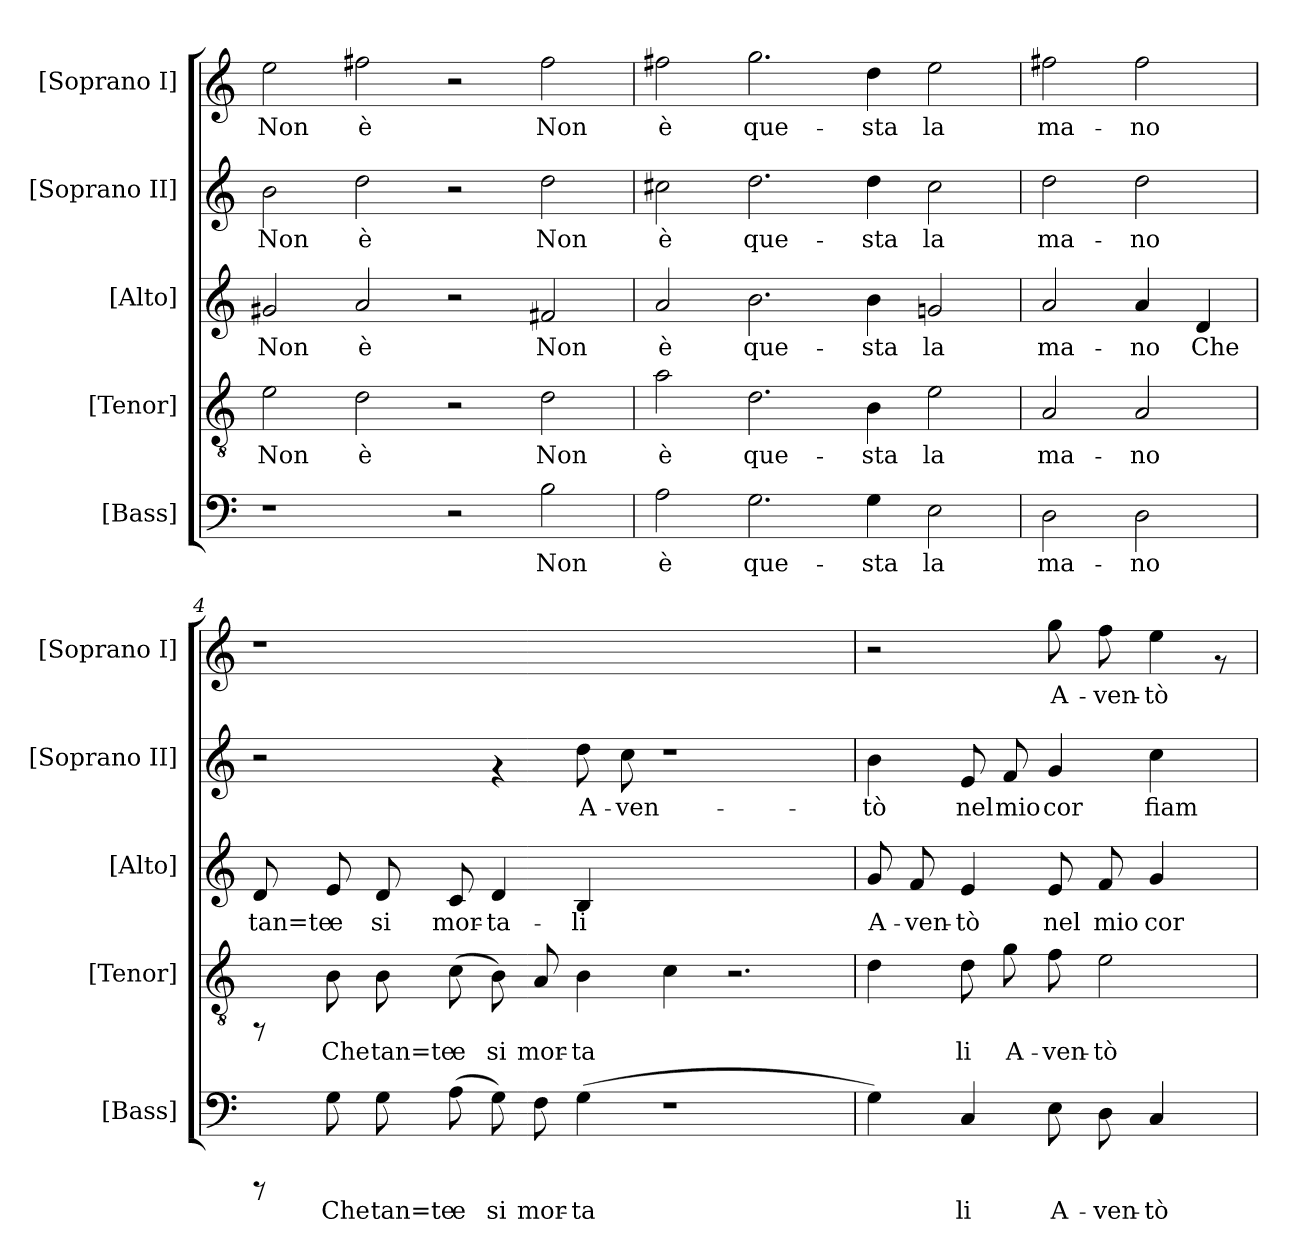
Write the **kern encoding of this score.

**kern	**text	**kern	**text	**kern	**text	**kern	**text	**kern	**text
*part5	*part5	*part4	*part4	*part3	*part3	*part2	*part2	*part1	*part1
*staff5	*staff5	*staff4	*staff4	*staff3	*staff3	*staff2	*staff2	*staff1	*staff1
*I"[Bass]	*	*I"[Tenor]	*	*I"[Alto]	*	*I"[Soprano II]	*	*I"[Soprano I]	*
*I'[Bass]	*	*I'[Tenor]	*	*I'[Alto]	*	*I'[Soprano II]	*	*I'[Soprano I]	*
!!LO:PB:g=z
*stria5	*	*stria5	*	*stria5	*	*stria5	*	*stria5	*
*clefF4	*	*clefGv2	*	*clefG2	*	*clefG2	*	*clefG2	*
*k[]	*	*k[]	*	*k[]	*	*k[]	*	*k[]	*
*C:	*	*C:	*	*C:	*	*C:	*	*C:	*
=1	=1	=1	=1	=1	=1	=1	=1	=1	=1
!	!	!	!LO:LY:b:cj	!	!LO:LY:b:cj	!	!LO:LY:b:cj	!	!LO:LY:b:cj
1r	.	2e\	Non	2g#X/	Non	2b\	Non	2ee\	Non
!	!	!	!LO:LY:b:cj	!	!LO:LY:b:cj	!	!LO:LY:b:cj	!	!LO:LY:b:cj
.	.	2d\	è	2a/	è	2dd\	è	2ff#X\	è
2r	.	2r	.	2r	.	2r	.	2r	.
!	!LO:LY:b:cj	!	!LO:LY:b:cj	!	!LO:LY:b:cj	!	!LO:LY:b:cj	!	!LO:LY:b:cj
2B\	Non	2d\	Non	2f#X/	Non	2dd\	Non	2ff#\	Non
=2	=2	=2	=2	=2	=2	=2	=2	=2	=2
!	!LO:LY:b:cj	!	!LO:LY:b:cj	!	!LO:LY:b:cj	!	!LO:LY:b:cj	!	!LO:LY:b:cj
2A\	è	2a\	è	2a/	è	2cc#X\	è	2ff#X\	è
!	!LO:LY:b:cj	!	!LO:LY:b:cj	!	!LO:LY:b:cj	!	!LO:LY:b:cj	!	!LO:LY:b:cj
2.G\	que-	2.d\	que-	2.b\	que-	2.dd\	que-	2.gg\	que-
!	!LO:LY:b:cj	!	!LO:LY:b:cj	!	!LO:LY:b:cj	!	!LO:LY:b:cj	!	!LO:LY:b:cj
4G\	-sta	4B\	-sta	4b\	-sta	4dd\	-sta	4dd\	-sta
!	!LO:LY:b:cj	!	!LO:LY:b:cj	!	!LO:LY:b:cj	!	!LO:LY:b:cj	!	!LO:LY:b:cj
2E\	la	2e\	la	2gn/	la	2cc#\	la	2ee\	la
=3	=3	=3	=3	=3	=3	=3	=3	=3	=3
!	!LO:LY:b:cj	!	!LO:LY:b:cj	!	!LO:LY:b:cj	!	!LO:LY:b:cj	!	!LO:LY:b:cj
2D\	ma-	2A/	ma-	2a/	ma-	2dd\	ma-	2ff#X\	ma-
!	!LO:LY:b:cj	!	!LO:LY:b:cj	!	!LO:LY:b:cj	!	!LO:LY:b:cj	!	!LO:LY:b:cj
2D\	-no	2A/	-no	4a/	-no	2dd\	-no	2ff#\	-no
!	!	!	!	!	!LO:LY:b:cj	!	!	!	!
.	.	.	.	4d/	Che	.	.	.	.
!!LO:PB:g=z
=4	=4	=4	=4	=4	=4	=4	=4	=4	=4
!	!	!	!	!	!LO:LY:b:cj	!	!	!	!
8rCCC	.	8rFF	.	8d/	tan=te	2r	.	1r	.
!	!LO:LY:b:cj	!	!LO:LY:b:cj	!	!LO:LY:b:cj	!	!	!	!
8G\	Che	8B\	Che	8e/	e	.	.	.	.
!	!LO:LY:b:cj	!	!LO:LY:b:cj	!	!LO:LY:b:cj	!	!	!	!
8G\	tan=te	8B\	tan=te	8d/	si	.	.	.	.
!	!LO:LY:b:cj	!	!LO:LY:b:cj	!	!LO:LY:b:cj	!	!	!	!
(<8A\	e	(<8c\	e	8c/	mor-	.	.	.	.
!	!LO:LY:b:cj	!	!LO:LY:b:cj	!	!LO:LY:b:cj	!	!	!	!
8G\)	si	8B\)	si	4d/	-ta-	4rf	.	.	.
!	!LO:LY:b:cj	!	!LO:LY:b:cj	!	!	!	!	!	!
8F\	mor-	8A/	mor-	.	.	.	.	.	.
!	!LO:LY:b:cj	!	!LO:LY:b:cj	!	!LO:LY:b:cj	!	!LO:LY:b:cj	!	!
(>4G\	-ta-	4B\	-ta-	4B/	-li	8dd\	A-	.	.
!	!	!	!	!	!	!	!LO:LY:b:cj	!	!
.	.	.	.	.	.	8cc\	-ven-	.	.
!	!	!	!LO:LY:b:cj	!	!	!	!	!	!
1r	.	4c\	--	1ryy	.	1r	.	1ryy	.
.	.	2.r	.	.	.	.	.	.	.
=5	=5	=5	=5	=5	=5	=5	=5	=5	=5
!	!LO:LY:b:cj	!	!LO:LY:b:cj	!	!LO:LY:b:cj	!	!LO:LY:b:cj	!	!
4G\)	--	4d\	--	8g/	A-	4b\	-tò	2r	.
!	!	!	!	!	!LO:LY:b:cj	!	!	!	!
.	.	.	.	8f/	-ven-	.	.	.	.
!	!LO:LY:b:cj	!	!LO:LY:b:cj	!	!LO:LY:b:cj	!	!LO:LY:b:cj	!	!
4C/	-li	8d\	-li	4e/	-tò	8e/	nel	.	.
!	!	!	!LO:LY:b:cj	!	!	!	!LO:LY:b:cj	!	!
.	.	8g\	A-	.	.	8f/	mio	.	.
!	!LO:LY:b:cj	!	!LO:LY:b:cj	!	!LO:LY:b:cj	!	!LO:LY:b:cj	!	!LO:LY:b:cj
8E\	A-	8f\	-ven-	8e/	nel	4g/	cor	8gg\	A-
!	!LO:LY:b:cj	!	!LO:LY:b:cj	!	!LO:LY:b:cj	!	!	!	!LO:LY:b:cj
8D\	-ven-	2e\	-tò	8f/	mio	.	.	8ff\	-ven-
!	!LO:LY:b:cj	!	!	!	!LO:LY:b:cj	!	!LO:LY:b:cj	!	!LO:LY:b:cj
4C/	-tò	.	.	4g/	cor	4cc\	fiam-	4ee\	-tò
8ryy	.	.	.	8ryy	.	8ryy	.	8rf	.
=	=	=	=	=	=	=	=	=	=
*-	*-	*-	*-	*-	*-	*-	*-	*-	*-
